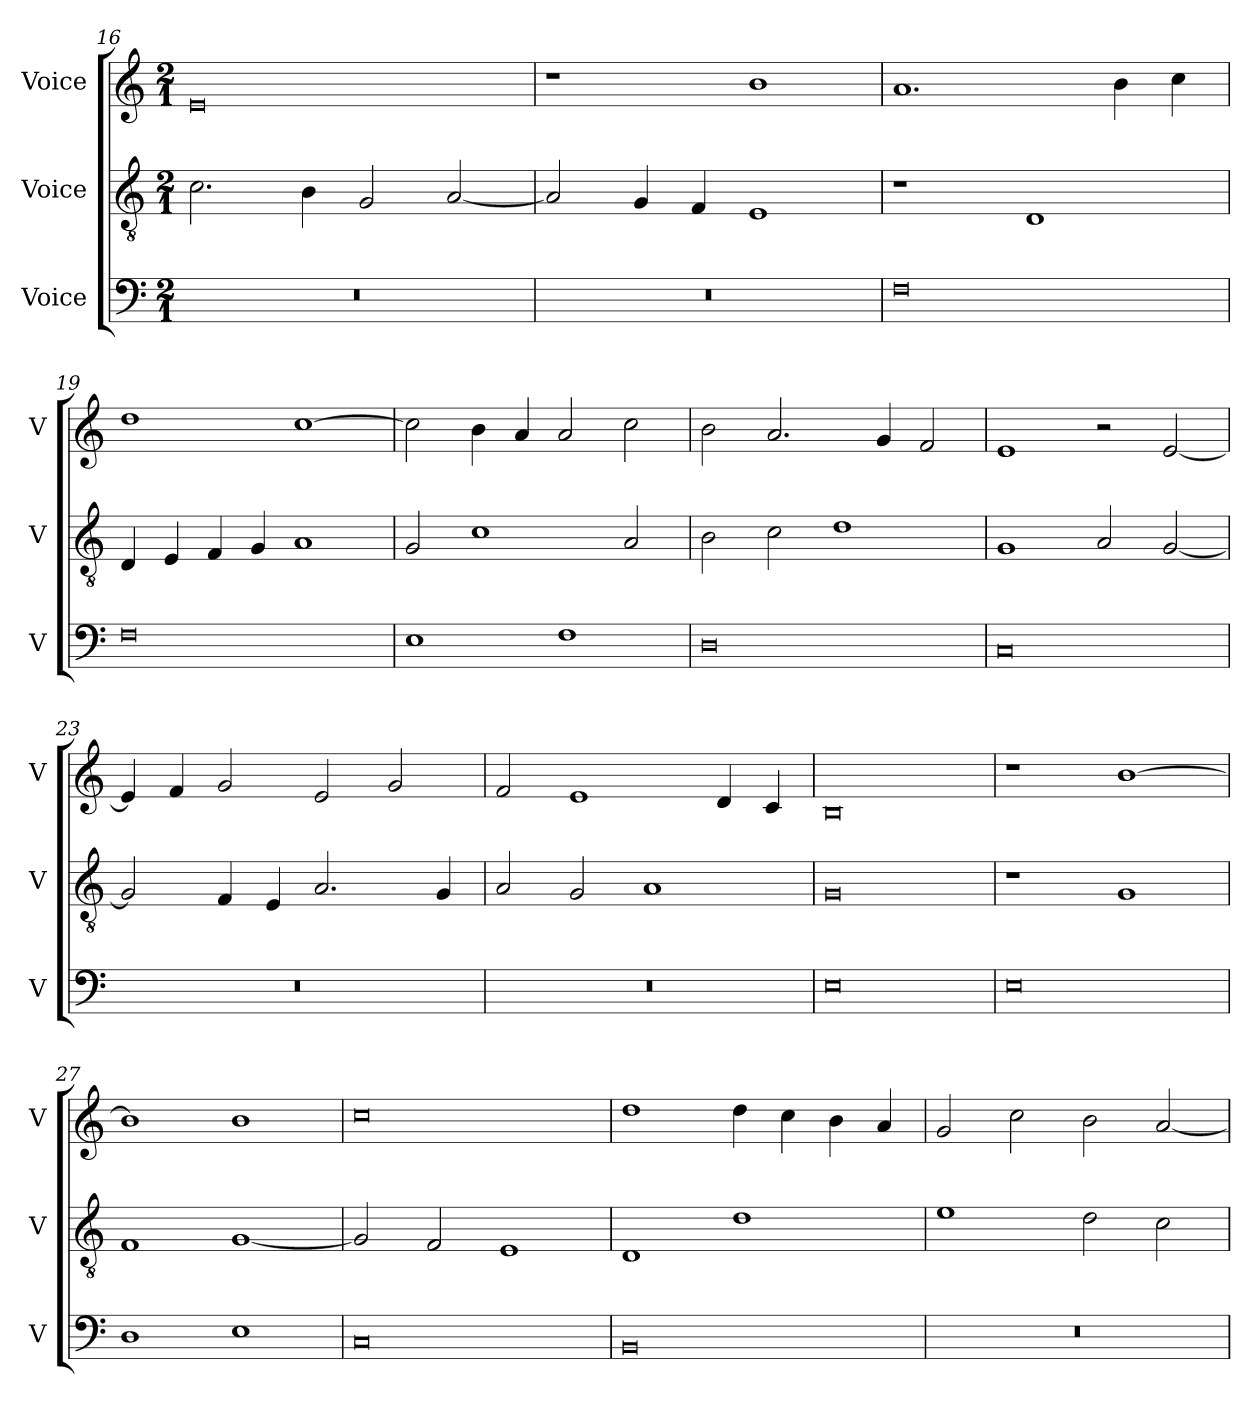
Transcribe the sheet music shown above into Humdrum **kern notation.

**kern	**kern	**kern
*part3	*part2	*part1
*staff3	*staff2	*staff1
*I"Voice	*I"Voice	*I"Voice
*I'V	*I'V	*I'V
*clefF4	*clefGv2	*clefG2
*k[]	*k[]	*k[]
*M2/1	*M2/1	*M2/1
=16	=16	=16
0r	2.c\	0e
.	4B\	.
.	2G/	.
.	[2A/	.
!!LO:PB:g=z
=17	=17	=17
0r	2A/]	1r
.	4G/	.
.	4F/	.
.	1E	1b
=18	=18	=18
0F	1r	1.a
.	1D	.
.	.	4b\
.	.	4cc\
=19	=19	=19
0F	4D/	1dd
.	4E/	.
.	4F/	.
.	4G/	.
.	1A	[1cc
=20	=20	=20
1E	2G/	2cc\]
.	1c	4b\
.	.	4a/
1F	.	2a/
.	2A/	2cc\
!!LO:LB:g=z
=21	=21	=21
0D	2B\	2b\
.	2c\	2.a/
.	1d	.
.	.	4g/
.	.	2f/
=22	=22	=22
0C	1G	1e
.	2A/	2r
.	[2G/	[2e/
=23	=23	=23
0r	2G/]	4e/]
.	.	4f/
.	4F/	2g/
.	4E/	.
.	2.A/	2e/
.	.	2g/
.	4G/	.
=24	=24	=24
0r	2A/	2f/
.	2G/	1e
.	1A	.
.	.	4d/
.	.	4c/
!!LO:LB:g=z
=25	=25	=25
0E	0G	0B
=26	=26	=26
0E	1r	1r
.	1G	[1b
=27	=27	=27
1D	1F	1b]
1E	[1G	1b
=28	=28	=28
0C	2G/]	0cc
.	2F/	.
.	1E	.
=29	=29	=29
0BB	1D	1dd
.	1d	4dd\
.	.	4cc\
.	.	4b\
.	.	4a/
!!LO:LB:g=z
=30	=30	=30
0r	1e	2g/
.	.	2cc\
.	2d\	2b\
.	2c\	[2a/
=	=	=
*-	*-	*-
